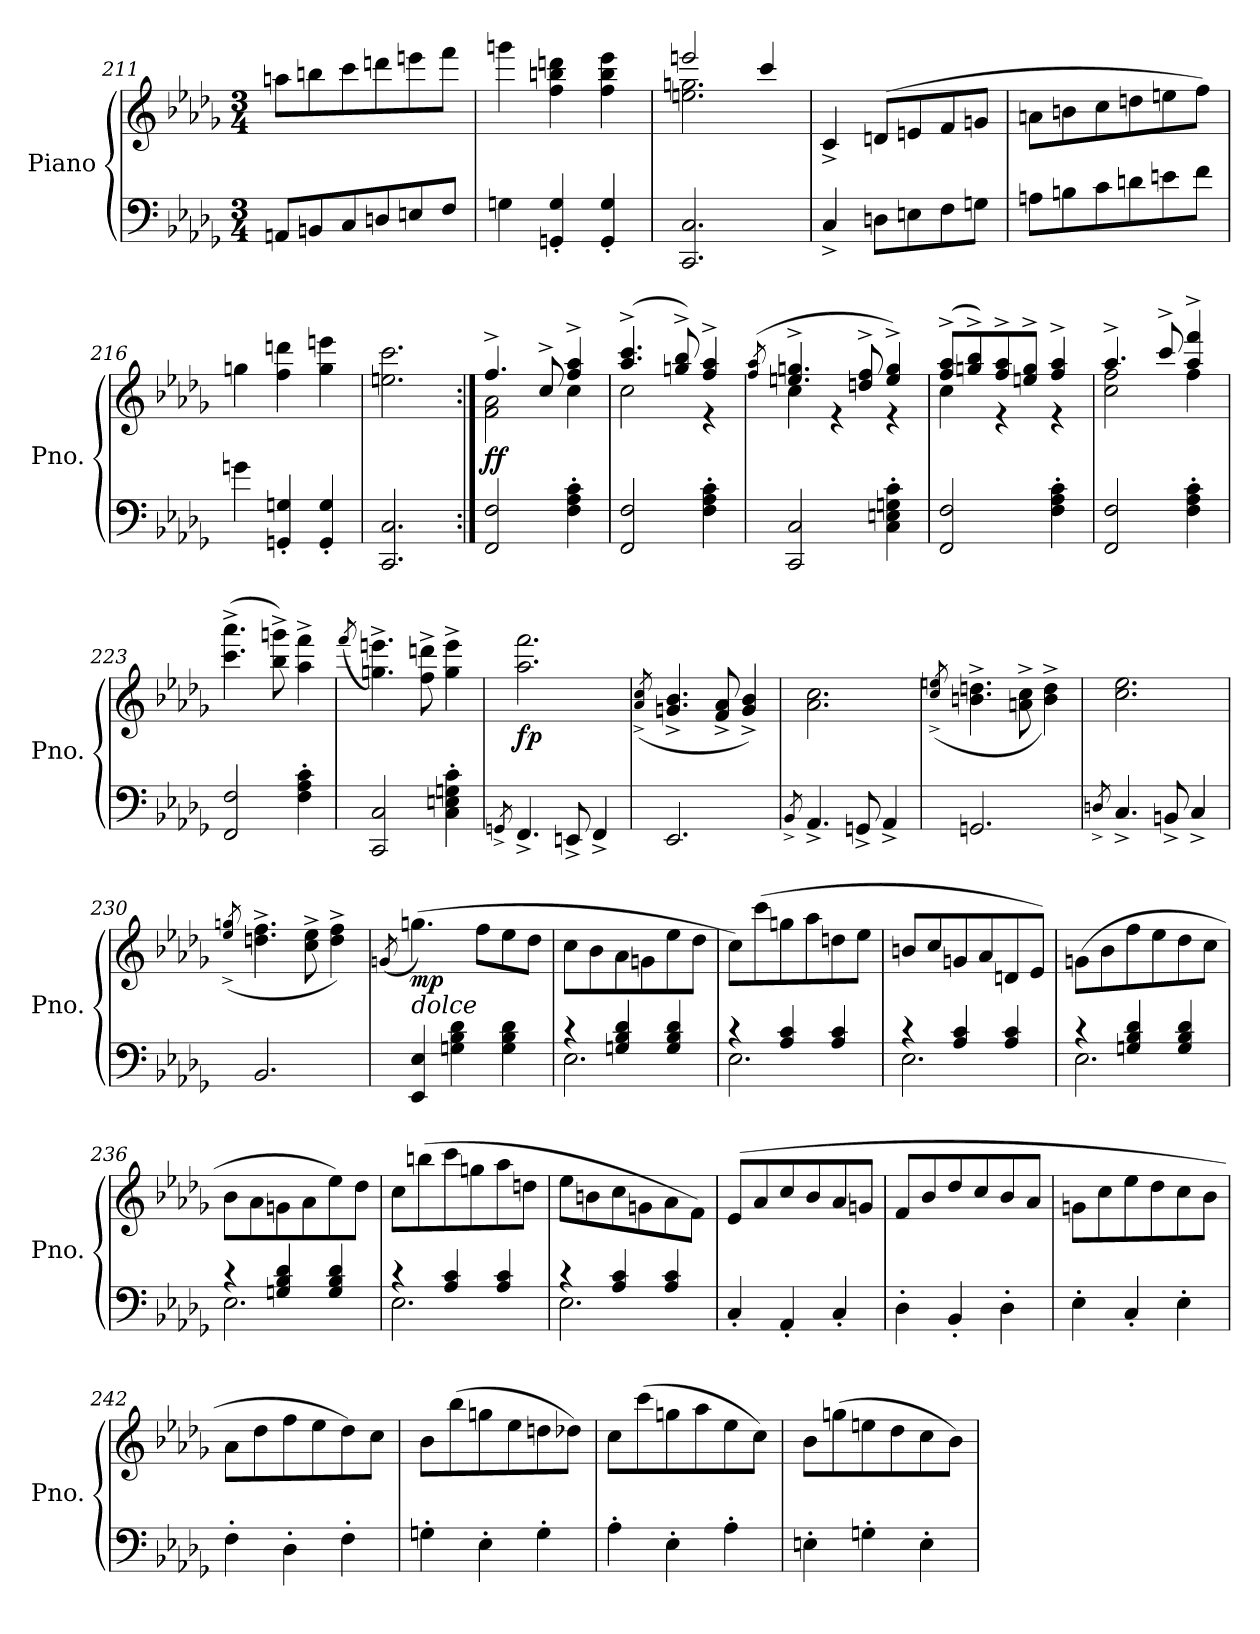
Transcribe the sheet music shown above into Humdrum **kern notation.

**kern	**kern	**dynam
*part1	*part1	*part1
*staff2	*staff1	*staff1/2
*I"Piano	*	*
*I'Pno.	*	*
*clefF4	*clefG2	*
*k[b-e-a-d-g-]	*k[b-e-a-d-g-]	*
*M3/4	*M3/4	*
=211	=211	=211
8AAn/L	8aan\L	.
8BBn/	8bbn\	.
8C/	8ccc\	.
8Dn/	8dddn\	.
8En/	8eeen\	.
8F/J	8fff\J	.
=212	=212	=212
4Gn\	4gggn\	.
4GGn/' 4G/'	4ff\ 4bbn\ 4dddn\	.
4GG/' 4G/'	4ff\ 4bb\ 4eee-\	.
=213	=213	=213
*	*^	*
2.CC/ 2.C/	2eeen/	2.een\ 2.ggn\	.
.	4ccc/	.	.
*	*v	*v	*
=214	=214	=214
4C^/	4c^/	.
8Dn\L	(>8dn/L	.
8En\	8en/	.
8F\	8f/	.
8Gn\J	8gn/J	.
=215	=215	=215
8An\L	8an\L	.
8Bn\	8bn\	.
8c\	8cc\	.
8dn\	8ddn\	.
8en\	8een\	.
8f\J	8ff\J)	.
!!LO:LB:g=z
=216	=216	=216
4gn\	4ggn\	.
4GGn/' 4Gn/'	4ff\ 4dddn\	.
4GG/' 4G/'	4gg\ 4eeen\	.
=217	=217	=217
2.CC/ 2.C/	2.een\ 2.ccc\	.
=218:|!	=218:|!	=218:|!
*	*^	*
!	!	!	!LO:DY:b
2FF/ 2F/	4.ff^/	2f\ 2a-\	ff
.	8cc^/	.	.
4F\' 4A-\' 4c\'	4ff/^ 4aa-/^	4cc\	.
=219	=219	=219	=219
2FF/ 2F/	(>4.aa-/^ 4.ccc/^	2cc\	.
.	8ggn/^ 8bb-/^)	.	.
4F\' 4A-\' 4c\'	4ff/^ 4aa-/^	4r	.
=220	=220	=220	=220
.	(>8qff/ 8qaa-/	.	.
2CC/ 2C/	4.een/^ 4.ggn/^	4cc\	.
.	.	4r	.
.	8ddn/^ 8ff/^	.	.
4C\' 4En\' 4Gn\' 4c\'	4ee/^ 4gg/^)	4r	.
=221	=221	=221	=221
2FF/ 2F/	(>8ff/^ 8aa-/^L	4cc\	.
.	8ggn/^ 8bb-/^)	.	.
.	8ff/^ 8aa-/^	4r	.
.	8een/^ 8gg/^J	.	.
4F\' 4A-\' 4c\'	4ff/^ 4aa-/^	4r	.
=222	=222	=222	=222
2FF/ 2F/	4.aa-^/	2cc\ 2ff\	.
.	8ccc^/	.	.
4F\' 4A-\' 4c\'	4aa-/^ 4fff/^	4ff\	.
*	*v	*v	*
=223	=223	=223
2FF/ 2F/	(>4.ccc\^ 4.aaa-\^	.
.	8bb-\^ 8gggn\^)	.
4F\' 4A-\' 4c\'	4aa-\^ 4fff\^	.
!!LO:LB:g=z
=224	=224	=224
.	(>8qfff/	.
2CC/ 2C/	4.ggn\^ 4.eeen\^)	.
.	8ff\^ 8dddn\^	.
4C\' 4En\' 4Gn\' 4c\'	4gg\^ 4eee\^	.
=225	=225	=225
8qGGn^/	.	.
!	!	!LO:DY:b
4.FF^/	2.aa-\ 2.fff\	fp
8EEn^/	.	.
4FF^/	.	.
=226	=226	=226
.	(<8qa-/^ 8qcc/^	.
2.EE-/	4.gn/^ 4.b-/^	.
.	8f/^ 8a-/^	.
.	4g/^ 4b-/^)	.
=227	=227	=227
8qBB-^/	.	.
4.AA-^/	2.a-\ 2.cc\	.
8GGn^/	.	.
4AA-^/	.	.
=228	=228	=228
.	(<8qcc/^ 8qeen/^	.
2.GGn/	4.bn\^ 4.ddn\^	.
.	8an\^ 8cc\^	.
.	4b\^ 4dd\^)	.
=229	=229	=229
8qDn^/	.	.
4.C^/	2.cc\ 2.ee-\	.
8BBn^/	.	.
4C^/	.	.
=230	=230	=230
.	(<8qee-/^ 8qggn/^	.
2.BB-/	4.ddn\^ 4.ff\^	.
.	8cc\^ 8ee-\^	.
.	4dd\^ 4ff\^)	.
!!LO:PB:g=z
=231	=231	=231
.	(>8qgn/	.
!	!LO:TX:b:i:t=dolce	!
!	!	!LO:DY:b
4EE-/ 4E-/	(>4.ggn\)	mp
4Gn\ 4B-\ 4d-\	.	.
.	8ff\L	.
4G\ 4B-\ 4d-\	8ee-\	.
.	8dd-\J	.
=232	=232	=232
*^	*	*
4r	2.E-\	8cc\L	.
.	.	8b-\	.
4Gn/ 4B-/ 4d-/	.	8a-\	.
.	.	8gn\	.
4G/ 4B-/ 4d-/	.	8ee-\	.
.	.	8dd-\J	.
=233	=233	=233	=233
4r	2.E-\	8cc\L)	.
.	.	(>8ccc\	.
4A-/ 4c/	.	8ggn\	.
.	.	8aa-\	.
4A-/ 4c/	.	8ddn\	.
.	.	8ee-\J	.
=234	=234	=234	=234
4r	2.E-\	8bn/L	.
.	.	8cc/	.
4A-/ 4c/	.	8gn/	.
.	.	8a-/	.
4A-/ 4c/	.	8dn/	.
.	.	8e-/J)	.
=235	=235	=235	=235
4r	2.E-\	(>8gn\L	.
.	.	8b-\	.
4Gn/ 4B-/ 4d-/	.	8ff\	.
.	.	8ee-\	.
4G/ 4B-/ 4d-/	.	8dd-\	.
.	.	8cc\J	.
=236	=236	=236	=236
4r	2.E-\	8b-\L	.
.	.	8a-\	.
4Gn/ 4B-/ 4d-/	.	8gn\	.
.	.	8a-\	.
4G/ 4B-/ 4d-/	.	8ee-\)	.
.	.	8dd-\J	.
!!LO:LB:g=z
=237	=237	=237	=237
4r	2.E-\	8cc\L	.
.	.	(>8bbn\	.
4A-/ 4c/	.	8ccc\	.
.	.	8ggn\	.
4A-/ 4c/	.	8aa-\	.
.	.	8ddn\J	.
=238	=238	=238	=238
4r	2.E-\	8ee-\L	.
.	.	8bn\	.
4A-/ 4c/	.	8cc\	.
.	.	8gn\	.
4A-/ 4c/	.	8a-\	.
.	.	8f\J)	.
*v	*v	*	*
=239	=239	=239
4C'/	(>8e-/L	.
.	8a-/	.
4AA-'/	8cc/	.
.	8b-/	.
4C'/	8a-/	.
.	8gn/J	.
=240	=240	=240
4D-'\	8f/L	.
.	8b-/	.
4BB-'/	8dd-/	.
.	8cc/	.
4D-'\	8b-/	.
.	8a-/J	.
=241	=241	=241
4E-'\	8gn\L	.
.	8cc\	.
4C'/	8ee-\	.
.	8dd-\	.
4E-'\	8cc\	.
.	8b-\J	.
=242	=242	=242
4F'\	8a-\L	.
.	8dd-\	.
4D-'\	8ff\	.
.	8ee-\	.
4F'\	8dd-\)	.
.	8cc\J	.
!!LO:LB:g=z
=243	=243	=243
4Gn'\	8b-\L	.
.	(>8bb-\	.
4E-'\	8ggn\	.
.	8ee-\	.
4G'\	8ddn\	.
.	8dd-X\J)	.
=244	=244	=244
4A-'\	8cc\L	.
.	(>8ccc\	.
4E-'\	8ggn\	.
.	8aa-\	.
4A-'\	8ee-\	.
.	8cc\J)	.
=245	=245	=245
4En'\	8b-\L	.
.	(>8ggn\	.
4Gn'\	8een\	.
.	8dd-\	.
4E'\	8cc\	.
.	8b-\J)	.
=	=	=
*-	*-	*-
